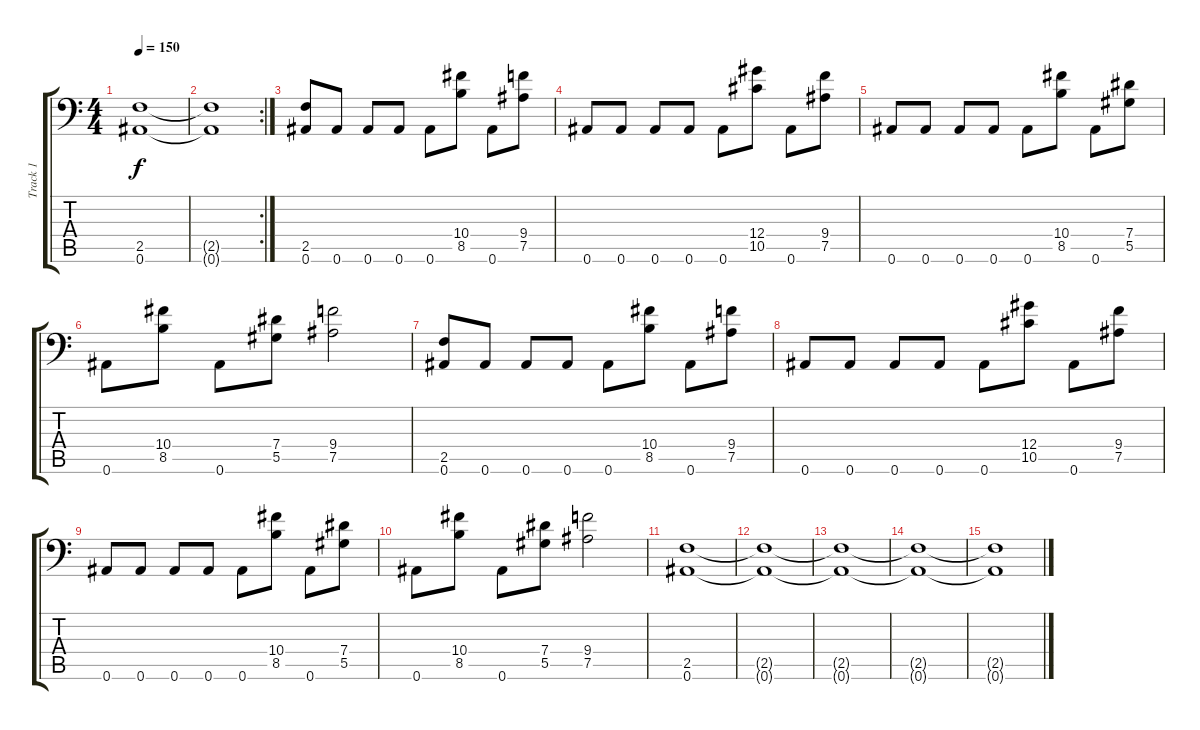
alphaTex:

\track ("Track 1" "Track 1") {instrument distortionguitar}
\staff {score tabs}
\tuning (Bb3 F3 Db3 Ab2 Eb2 Bb1) {hide}
\ts (4 4)
\tempo 150
\clef f4
\ks c
(2.5 0.6).1{dy f} |
\rc 2
(2.5{t} 0.6{t}).1 |
(2.5 0.6).8 0.6.8 0.6.8 0.6.8 0.6.8 (10.4 8.5).8 0.6.8 (9.4 7.5).8 |
0.6.8 0.6.8 0.6.8 0.6.8 0.6.8 (12.4 10.5).8 0.6.8 (9.4 7.5).8 |
0.6.8 0.6.8 0.6.8 0.6.8 0.6.8 (10.4 8.5).8 0.6.8 (7.4 5.5).8 |
0.6.8 (10.4 8.5).8 0.6.8 (7.4 5.5).8 (9.4 7.5).2 |
(2.5 0.6).8 0.6.8 0.6.8 0.6.8 0.6.8 (10.4 8.5).8 0.6.8 (9.4 7.5).8 |
0.6.8 0.6.8 0.6.8 0.6.8 0.6.8 (12.4 10.5).8 0.6.8 (9.4 7.5).8 |
0.6.8 0.6.8 0.6.8 0.6.8 0.6.8 (10.4 8.5).8 0.6.8 (7.4 5.5).8 |
0.6.8 (10.4 8.5).8 0.6.8 (7.4 5.5).8 (9.4 7.5).2 |
(2.5 0.6).1 |
(2.5{t} 0.6{t}).1 |
(2.5{t} 0.6{t}).1{volume 0} |
(2.5{t} 0.6{t}).1 |
(2.5{t} 0.6{t}).1
